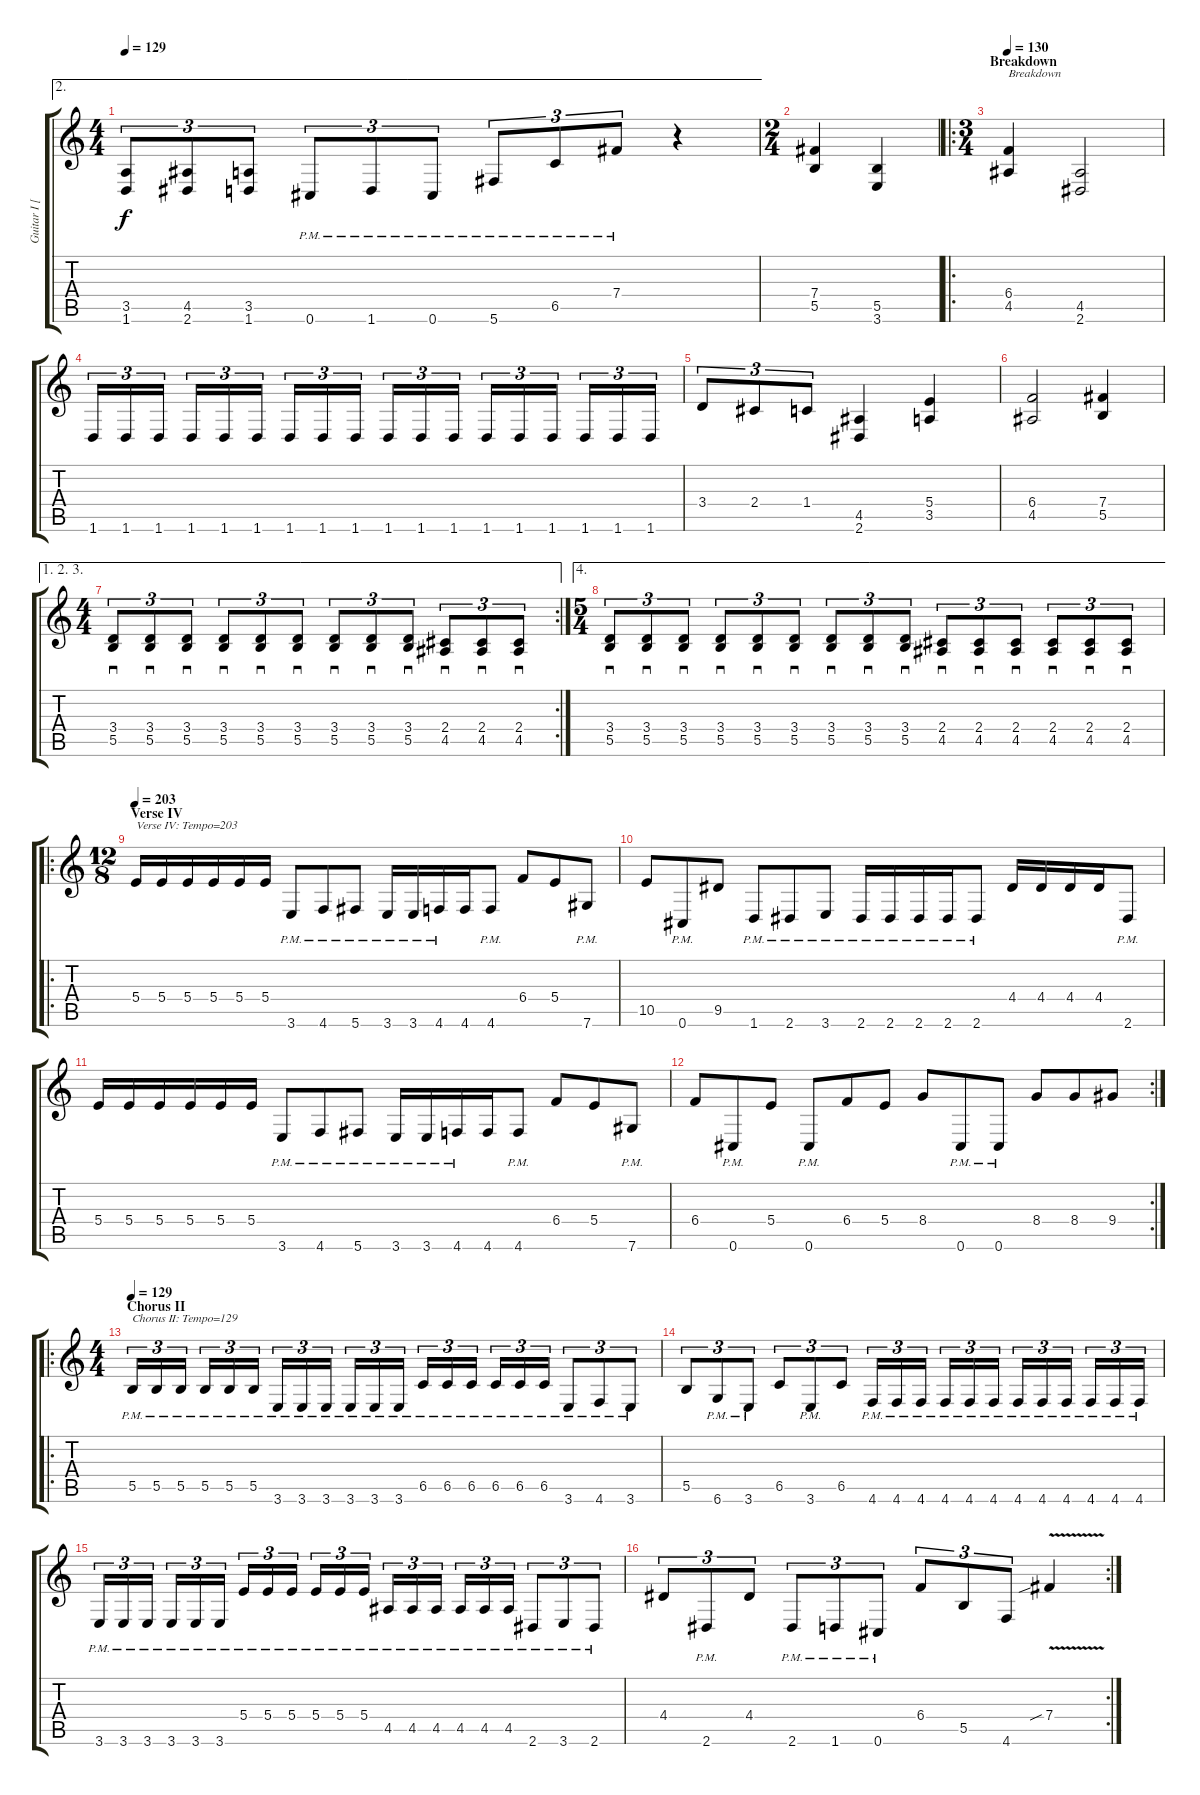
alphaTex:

\track ("Guitar I [Terrance Hobbs]" "Guitar I [") {instrument distortionguitar}
\staff {score tabs}
\tuning (Db4 Ab3 E3 B2 Gb2 Db2) {hide}
\ae 2
\ts (4 4)
\tempo 129
\clef g2
\ks c
(3.5 1.6).8{tu (3 2) dy f} (4.5 2.6).8{tu (3 2)} (3.5 1.6).8{tu (3 2)} 0.6{pm}.8{tu (3 2)} 1.6{pm}.8{tu (3 2)} 0.6{pm}.8{tu (3 2)} 5.6{pm}.8{tu (3 2)} 6.5{pm}.8{tu (3 2)} 7.4{pm}.8{tu (3 2)} r.4 |
\ts (2 4)
(7.4 5.5).4 (5.5 3.6).4 |
\ro
\ts (3 4)
\section ("" "Breakdown")
\tempo 130
(6.4 4.5).4{txt "Breakdown"} (4.5 2.6).2 |
1.6.16{tu (3 2)} 1.6.16{tu (3 2)} 1.6.16{tu (3 2)} 1.6.16{tu (3 2)} 1.6.16{tu (3 2)} 1.6.16{tu (3 2)} 1.6.16{tu (3 2)} 1.6.16{tu (3 2)} 1.6.16{tu (3 2)} 1.6.16{tu (3 2)} 1.6.16{tu (3 2)} 1.6.16{tu (3 2)} 1.6.16{tu (3 2)} 1.6.16{tu (3 2)} 1.6.16{tu (3 2)} 1.6.16{tu (3 2)} 1.6.16{tu (3 2)} 1.6.16{tu (3 2)} |
3.4.8{tu (3 2)} 2.4.8{tu (3 2)} 1.4.8{tu (3 2)} (4.5 2.6).4 (5.4 3.5).4 |
(6.4 4.5).2 (7.4 5.5).4 |
\ae (1 2 3)
\rc 2
\ts (4 4)
(3.4 5.5).8{sd tu (3 2)} (3.4 5.5).8{sd tu (3 2)} (3.4 5.5).8{sd tu (3 2)} (3.4 5.5).8{sd tu (3 2)} (3.4 5.5).8{sd tu (3 2)} (3.4 5.5).8{sd tu (3 2)} (3.4 5.5).8{sd tu (3 2)} (3.4 5.5).8{sd tu (3 2)} (3.4 5.5).8{sd tu (3 2)} (2.4 4.5).8{sd tu (3 2)} (2.4 4.5).8{sd tu (3 2)} (2.4 4.5).8{sd tu (3 2)} |
\ae 4
\ts (5 4)
(3.4 5.5).8{sd tu (3 2)} (3.4 5.5).8{sd tu (3 2)} (3.4 5.5).8{sd tu (3 2)} (3.4 5.5).8{sd tu (3 2)} (3.4 5.5).8{sd tu (3 2)} (3.4 5.5).8{sd tu (3 2)} (3.4 5.5).8{sd tu (3 2)} (3.4 5.5).8{sd tu (3 2)} (3.4 5.5).8{sd tu (3 2)} (2.4 4.5).8{sd tu (3 2)} (2.4 4.5).8{sd tu (3 2)} (2.4 4.5).8{sd tu (3 2)} (2.4 4.5).8{sd tu (3 2)} (2.4 4.5).8{sd tu (3 2)} (2.4 4.5).8{sd tu (3 2)} |
\ro
\ts (12 8)
\section ("" "Verse IV")
\tempo 203
5.4.16{txt "Verse IV: Tempo=203"} 5.4.16 5.4.16 5.4.16 5.4.16 5.4.16 3.6{pm}.8 4.6{pm}.8 5.6{pm}.8 3.6{pm}.16 3.6{pm}.16 4.6{pm}.16 4.6.16 4.6{pm}.8 6.4.8 5.4.8 7.6{pm}.8 |
10.5.8 0.6{pm}.8 9.5.8 1.6{pm}.8 2.6{pm}.8 3.6{pm}.8 2.6{pm}.16 2.6{pm}.16 2.6{pm}.16 2.6{pm}.16 2.6{pm}.8 4.4.16 4.4.16 4.4.16 4.4.16 2.6{pm}.8 |
5.4.16 5.4.16 5.4.16 5.4.16 5.4.16 5.4.16 3.6{pm}.8 4.6{pm}.8 5.6{pm}.8 3.6{pm}.16 3.6{pm}.16 4.6{pm}.16 4.6.16 4.6{pm}.8 6.4.8 5.4.8 7.6{pm}.8 |
\rc 2
6.4.8 0.6{pm}.8 5.4.8 0.6{pm}.8 6.4.8 5.4.8 8.4.8 0.6{pm}.8 0.6{pm}.8 8.4.8 8.4.8 9.4.8 |
\ro
\ts (4 4)
\section ("" "Chorus II")
\tempo 129
5.5{pm}.16{tu (3 2) txt "Chorus II: Tempo=129"} 5.5{pm}.16{tu (3 2)} 5.5{pm}.16{tu (3 2)} 5.5{pm}.16{tu (3 2)} 5.5{pm}.16{tu (3 2)} 5.5{pm}.16{tu (3 2)} 3.6{pm}.16{tu (3 2)} 3.6{pm}.16{tu (3 2)} 3.6{pm}.16{tu (3 2)} 3.6{pm}.16{tu (3 2)} 3.6{pm}.16{tu (3 2)} 3.6{pm}.16{tu (3 2)} 6.5{pm}.16{tu (3 2)} 6.5{pm}.16{tu (3 2)} 6.5{pm}.16{tu (3 2)} 6.5{pm}.16{tu (3 2)} 6.5{pm}.16{tu (3 2)} 6.5{pm}.16{tu (3 2)} 3.6{pm}.8{tu (3 2)} 4.6{pm}.8{tu (3 2)} 3.6{pm}.8{tu (3 2)} |
5.5.8{tu (3 2)} 6.6{pm}.8{tu (3 2)} 3.6{pm}.8{tu (3 2)} 6.5.8{tu (3 2)} 3.6{pm}.8{tu (3 2)} 6.5.8{tu (3 2)} 4.6{pm}.16{tu (3 2)} 4.6{pm}.16{tu (3 2)} 4.6{pm}.16{tu (3 2)} 4.6{pm}.16{tu (3 2)} 4.6{pm}.16{tu (3 2)} 4.6{pm}.16{tu (3 2)} 4.6{pm}.16{tu (3 2)} 4.6{pm}.16{tu (3 2)} 4.6{pm}.16{tu (3 2)} 4.6{pm}.16{tu (3 2)} 4.6{pm}.16{tu (3 2)} 4.6{pm}.16{tu (3 2)} |
3.6{pm}.16{tu (3 2)} 3.6{pm}.16{tu (3 2)} 3.6{pm}.16{tu (3 2)} 3.6{pm}.16{tu (3 2)} 3.6{pm}.16{tu (3 2)} 3.6{pm}.16{tu (3 2)} 5.4{pm}.16{tu (3 2)} 5.4{pm}.16{tu (3 2)} 5.4{pm}.16{tu (3 2)} 5.4{pm}.16{tu (3 2)} 5.4{pm}.16{tu (3 2)} 5.4{pm}.16{tu (3 2)} 4.5{pm}.16{tu (3 2)} 4.5{pm}.16{tu (3 2)} 4.5{pm}.16{tu (3 2)} 4.5{pm}.16{tu (3 2)} 4.5{pm}.16{tu (3 2)} 4.5{pm}.16{tu (3 2)} 2.6{pm}.8{tu (3 2)} 3.6{pm}.8{tu (3 2)} 2.6{pm}.8{tu (3 2)} |
\rc 2
4.4.8{tu (3 2)} 2.6{pm}.8{tu (3 2)} 4.4.8{tu (3 2)} 2.6{pm}.8{tu (3 2)} 1.6{pm}.8{tu (3 2)} 0.6{pm}.8{tu (3 2)} 6.4.8{tu (3 2)} 5.5.8{tu (3 2)} 4.6.8{tu (3 2)} 7.4{v sib}.4
